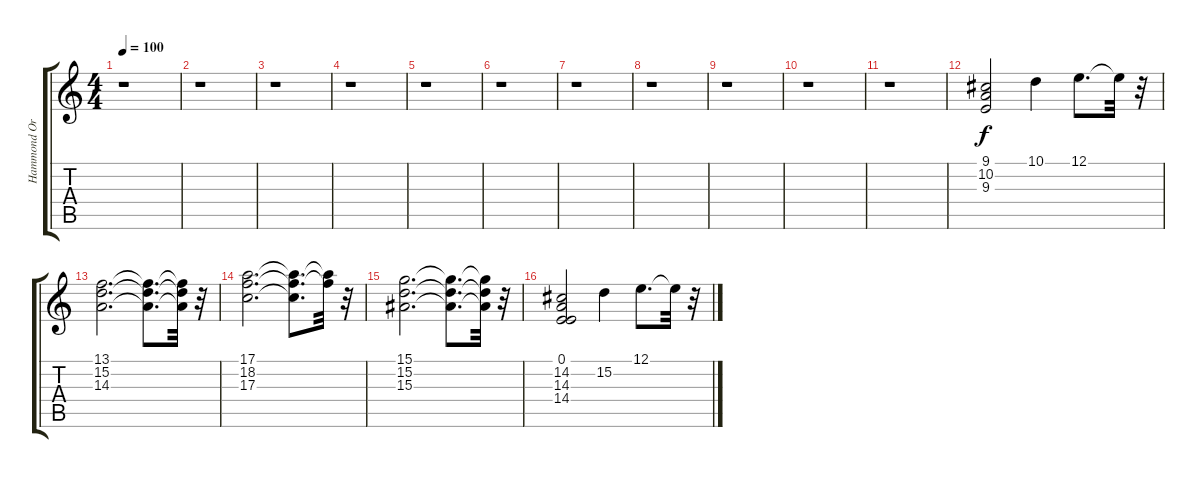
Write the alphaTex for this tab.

\track ("Hammond Organ" "Hammond Or") {instrument drawbarorgan}
\staff {score tabs}
\tuning (E4 B3 G3 D3 A2 E2) {hide}
\ts (4 4)
\tempo 100
\clef g2
\ks c
r.1{dy f} |
r.1 |
r.1 |
r.1 |
r.1 |
r.1 |
r.1 |
r.1 |
r.1 |
r.1 |
r.1 |
(9.1 10.2 9.3).2 10.1.4 12.1.8{d} 12.1{t}.32 r.32 |
(13.1 15.2 14.3).2{d} (13.1{t} 15.2{t} 14.3{t}).8{d} (13.1{t} 15.2{t} 14.3{t}).32 r.32 |
(17.1 18.2 17.3).2{d} (17.1{t} 18.2{t} 17.3{t}).8{d} (17.1{t} 18.2{t}).32 r.32 |
(15.1 15.2 15.3).2{d} (15.1{t} 15.2{t} 15.3{t}).8{d} (15.1{t} 15.2{t} 15.3{t}).32 r.32 |
(0.1 14.2 14.3 14.4).2 15.2.4 12.1.8{d} 12.1{t}.32 r.32
